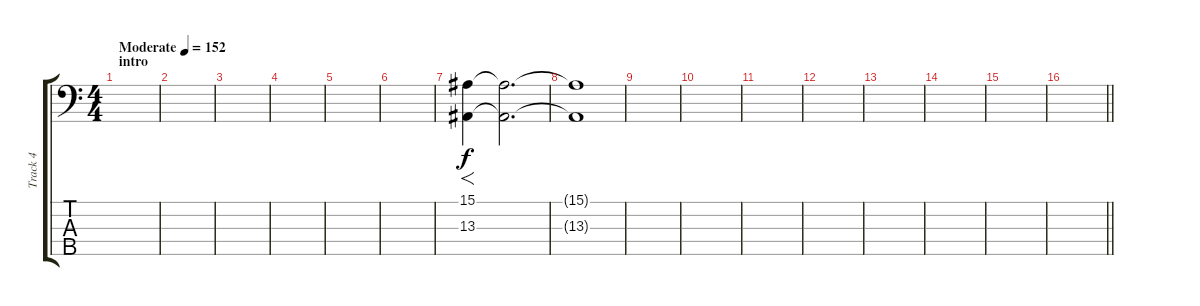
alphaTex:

\track ("Track 4" "Track 4") {instrument seashore}
\staff {score tabs}
\tuning (G2 D2 A1 E1 B0) {hide}
\ts (4 4)
\section ("" "intro")
\tempo (152 "Moderate")
\clef f4
\ks c
|
|
|
|
|
|
(15.1 13.3).4{f} (15.1{t} 13.3{t}).2{d} |
(15.1{t} 13.3{t}).1 |
|
|
|
|
|
|
|
\barLineRight lightlight
